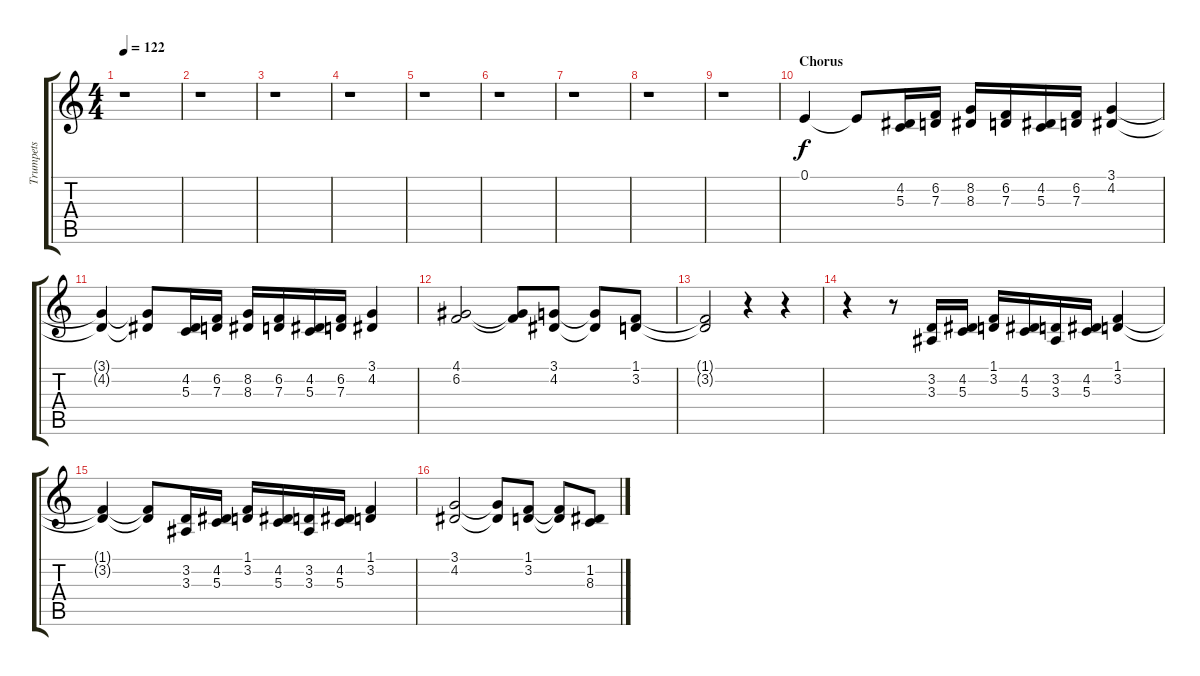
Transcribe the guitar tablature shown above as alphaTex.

\track ("Trumpets" "Trumpets") {instrument trumpet}
\staff {score tabs}
\tuning (E4 B3 G3 D3 A2 E2) {hide}
\ts (4 4)
\tempo 122
\clef g2
\ks c
r.1{dy f} |
r.1 |
r.1 |
r.1 |
r.1 |
r.1 |
r.1 |
r.1 |
r.1 |
\section ("" "Chorus")
0.1.4 0.1{t}.8 (4.2 5.3).16 (6.2 7.3).16 (8.2 8.3).16 (6.2 7.3).16 (4.2 5.3).16 (6.2 7.3).16 (3.1 4.2).4 |
(3.1{t} 4.2{t}).4 (3.1{t} 4.2{t}).8 (4.2 5.3).16 (6.2 7.3).16 (8.2 8.3).16 (6.2 7.3).16 (4.2 5.3).16 (6.2 7.3).16 (3.1 4.2).4 |
(4.1 6.2).2 (4.1{t} 6.2{t}).8 (3.1 4.2).8 (3.1{t} 4.2{t}).8 (1.1 3.2).8 |
(1.1{t} 3.2{t}).2 r.4 r.4 |
r.4 r.8 (3.2 3.3).16 (4.2 5.3).16 (1.1 3.2).16 (4.2 5.3).16 (3.2 3.3).16 (4.2 5.3).16 (1.1 3.2).4 |
(1.1{t} 3.2{t}).4 (1.1{t} 3.2{t}).8 (3.2 3.3).16 (4.2 5.3).16 (1.1 3.2).16 (4.2 5.3).16 (3.2 3.3).16 (4.2 5.3).16 (1.1 3.2).4 |
(3.1 4.2).2 (3.1{t} 4.2{t}).8 (1.1 3.2).8 (1.1{t} 3.2{t}).8 (1.2 8.3).8
